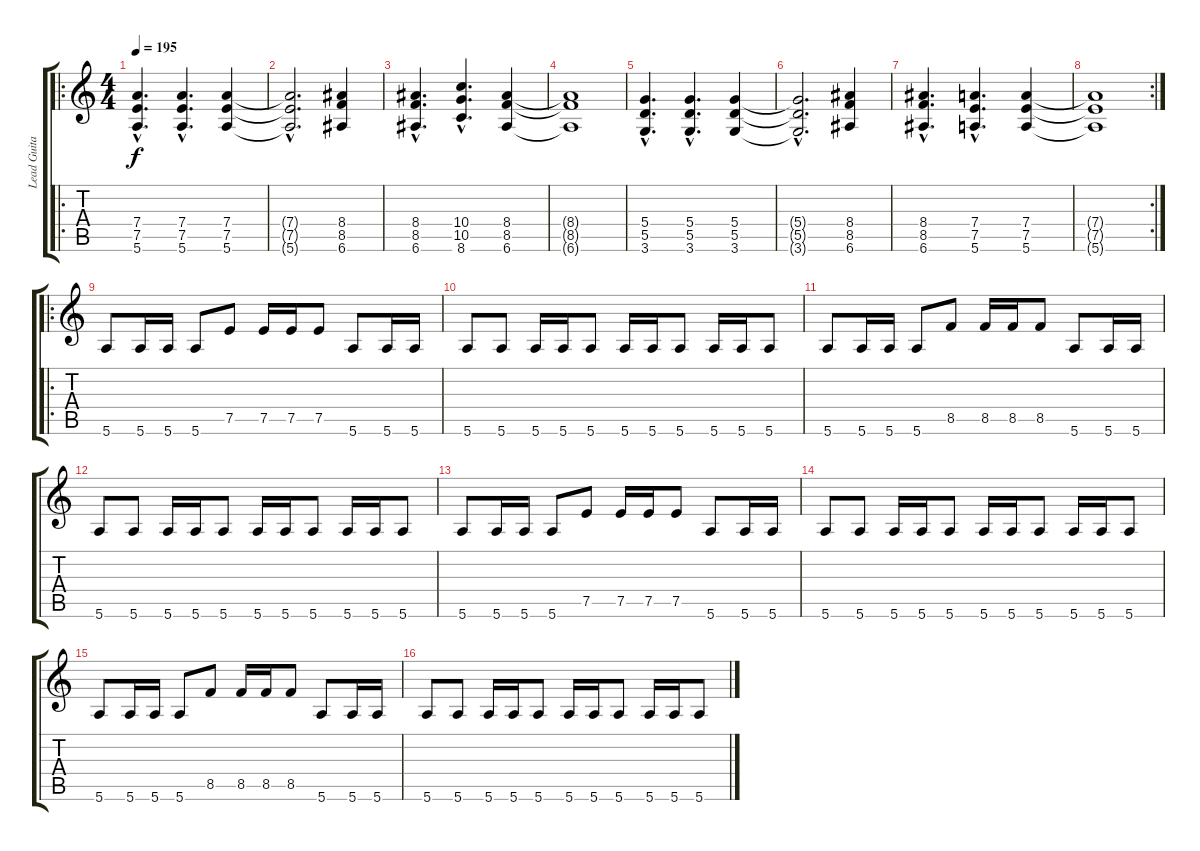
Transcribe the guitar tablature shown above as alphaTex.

\track ("Lead Guitar" "Lead Guita") {instrument distortionguitar}
\staff {score tabs}
\tuning (E4 B3 G3 D3 A2 E2) {hide}
\ro
\ts (4 4)
\tempo 195
\clef g2
\ks c
(7.4{hac} 7.5{hac} 5.6{hac}).4{d dy f} (7.4{hac} 7.5{hac} 5.6{hac}).4{d} (7.4 7.5 5.6).4 |
(7.4{hac t} 7.5{hac t} 5.6{hac t}).2{d} (8.4 8.5 6.6).4 |
(8.4{hac} 8.5{hac} 6.6{hac}).4{d} (10.4{hac} 10.5{hac} 8.6{hac}).4{d} (8.4 8.5 6.6).4 |
(8.4{t} 8.5{t} 6.6{t}).1 |
(5.4{hac} 5.5{hac} 3.6{hac}).4{d} (5.4{hac} 5.5{hac} 3.6{hac}).4{d} (5.4 5.5 3.6).4 |
(5.4{hac t} 5.5{hac t} 3.6{hac t}).2{d} (8.4 8.5 6.6).4 |
(8.4{hac} 8.5{hac} 6.6{hac}).4{d} (7.4{hac} 7.5{hac} 5.6{hac}).4{d} (7.4 7.5 5.6).4 |
\rc 2
(7.4{t} 7.5{t} 5.6{t}).1 |
\ro
5.6.8 5.6.16 5.6.16 5.6.8 7.5.8 7.5.16 7.5.16 7.5.8 5.6.8 5.6.16 5.6.16 |
5.6.8 5.6.8 5.6.16 5.6.16 5.6.8 5.6.16 5.6.16 5.6.8 5.6.16 5.6.16 5.6.8 |
5.6.8 5.6.16 5.6.16 5.6.8 8.5.8 8.5.16 8.5.16 8.5.8 5.6.8 5.6.16 5.6.16 |
5.6.8 5.6.8 5.6.16 5.6.16 5.6.8 5.6.16 5.6.16 5.6.8 5.6.16 5.6.16 5.6.8 |
5.6.8 5.6.16 5.6.16 5.6.8 7.5.8 7.5.16 7.5.16 7.5.8 5.6.8 5.6.16 5.6.16 |
5.6.8 5.6.8 5.6.16 5.6.16 5.6.8 5.6.16 5.6.16 5.6.8 5.6.16 5.6.16 5.6.8 |
5.6.8 5.6.16 5.6.16 5.6.8 8.5.8 8.5.16 8.5.16 8.5.8 5.6.8 5.6.16 5.6.16 |
5.6.8 5.6.8 5.6.16 5.6.16 5.6.8 5.6.16 5.6.16 5.6.8 5.6.16 5.6.16 5.6.8
